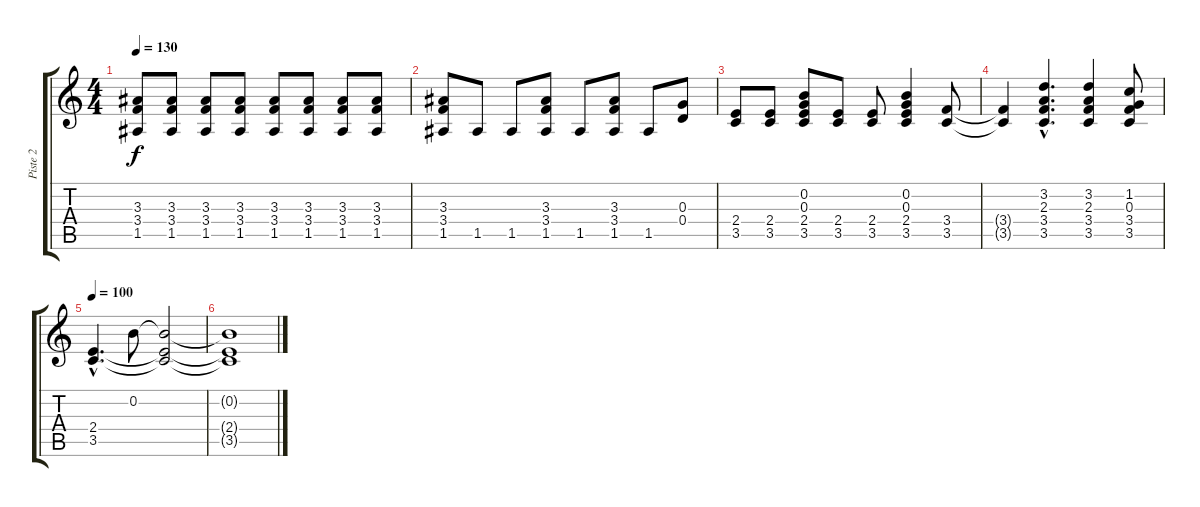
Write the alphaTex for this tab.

\track ("Piste 2" "Piste 2") {instrument electricguitarclean}
\staff {score tabs}
\tuning (E4 B3 G3 D3 A2 E2) {hide}
\ts (4 4)
\tempo 130
\clef g2
\ks c
(3.3 3.4 1.5).8{dy f} (3.3 3.4 1.5).8 (3.3 3.4 1.5).8 (3.3 3.4 1.5).8 (3.3 3.4 1.5).8 (3.3 3.4 1.5).8 (3.3 3.4 1.5).8 (3.3 3.4 1.5).8 |
(3.3 3.4 1.5).8 1.5.8 1.5.8 (3.3 3.4 1.5).8 1.5.8 (3.3 3.4 1.5).8 1.5.8 (0.3 0.4).8 |
(2.4 3.5).8{instrument electricguitarclean} (2.4 3.5).8 (0.2 0.3 2.4 3.5).8 (2.4 3.5).8 (2.4 3.5).8 (0.2 0.3 2.4 3.5).4 (3.4 3.5).8 |
(3.4{t} 3.5{t}).4 (3.2{hac} 2.3{hac} 3.4{hac} 3.5{hac}).4{d} (3.2 2.3 3.4 3.5).4 (1.2 0.3 3.4 3.5).8 |
\tempo 100
(2.4{hac} 3.5{hac}).4{d} 0.2.8 (0.2{t} 2.4{t} 3.5{t}).2 |
(0.2{t} 2.4{t} 3.5{t}).1
